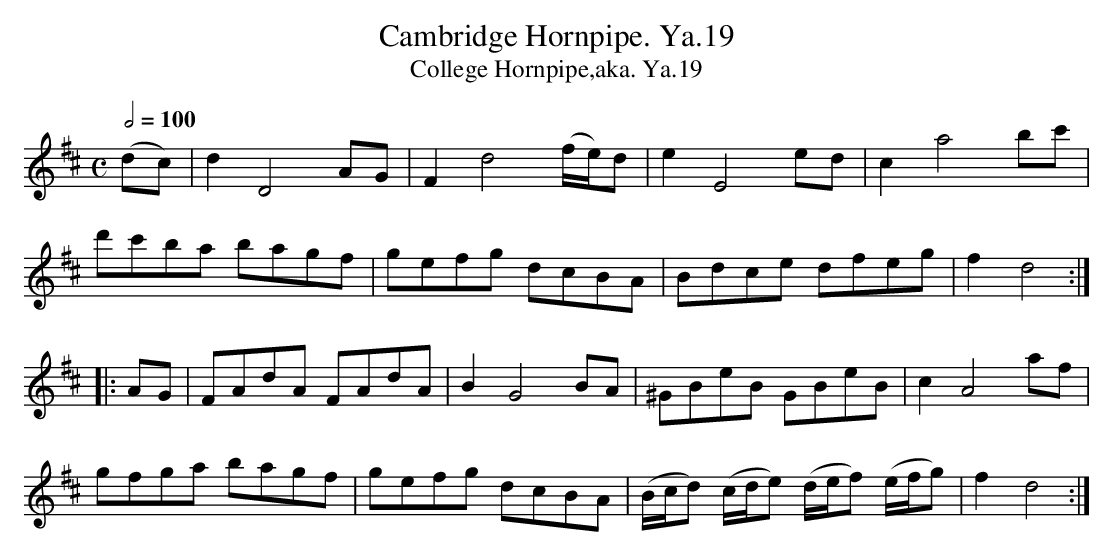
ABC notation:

X:1
T:Cambridge Hornpipe. Ya.19
T:College Hornpipe,aka. Ya.19
L:1/8
M:C
Q:1/2=100
K:D
(dc)|d2D4AG|F2d4(f/e/)d|e2E4ed|c2a4bc'|
d'c'ba bagf|gefg dcBA|Bdce dfeg|f2d4:|
|:AG|FAdA FAdA|B2G4BA|^GBeB GBeB|c2A4af|
gfga bagf|gefg dcBA|(B/c/d) (c/d/e) (d/e/f) (e/f/g)|f2d4:|
